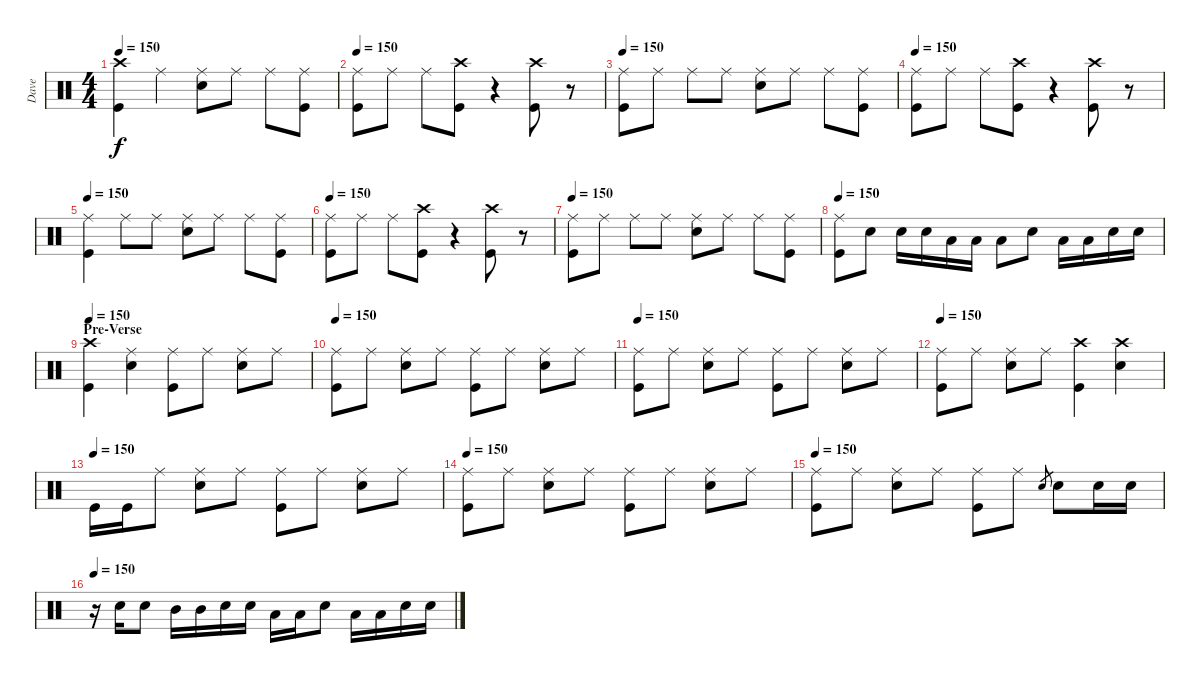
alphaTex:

\track ("Dave" "Dave") {instrument percussion}
\staff {score}
\articulation defaults
\ts (4 4)
\tempo 150
\clef neutral
\ks c
("Crash high (hit)" "Kick (hit)").4{dy f} "Ride (middle)".4 ("Ride (middle)" "Snare (hit) 2").8 "Ride (middle)".8 "Ride (middle)".8 ("Ride (middle)" "Kick (hit)").8 |
\tempo 150
("Ride (middle)" "Kick (hit)").8 "Ride (middle)".8 "Ride (middle)".8 ("Crash high (hit)" "Kick (hit)").8 r.4 ("Crash high (hit)" "Kick (hit)").8 r.8 |
\tempo 150
("Ride (middle)" "Kick (hit)").8 "Ride (middle)".8 "Ride (middle)".8 "Ride (middle)".8 ("Ride (middle)" "Snare (hit) 2").8 "Ride (middle)".8 "Ride (middle)".8 ("Ride (middle)" "Kick (hit)").8 |
\tempo 150
("Ride (middle)" "Kick (hit)").8 "Ride (middle)".8 "Ride (middle)".8 ("Crash high (hit)" "Kick (hit)").8 r.4 ("Crash high (hit)" "Kick (hit)").8 r.8 |
\tempo 150
("Ride (middle)" "Kick (hit)").4 "Ride (middle)".8 "Ride (middle)".8 ("Ride (middle)" "Snare (hit) 2").8 "Ride (middle)".8 "Ride (middle)".8 ("Ride (middle)" "Kick (hit)").8 |
\tempo 150
("Ride (middle)" "Kick (hit)").8 "Ride (middle)".8 "Ride (middle)".8 ("Crash high (hit)" "Kick (hit)").8 r.4 ("Crash high (hit)" "Kick (hit)").8 r.8 |
\tempo 150
("Ride (middle)" "Kick (hit)").8 "Ride (middle)".8 "Ride (middle)".8 "Ride (middle)".8 ("Ride (middle)" "Snare (hit) 2").8 "Ride (middle)".8 "Ride (middle)".8 ("Ride (middle)" "Kick (hit)").8 |
\tempo 150
("Ride (middle)" "Kick (hit)").8 "Snare (hit) 2".8 "Snare (hit) 2".16 "Snare (hit) 2".16 "Low Tom (hit)".16 "Low Tom (hit)".16 "Low Tom (hit)".8 "Snare (hit) 2".8 "Low Tom (hit)".16 "Low Tom (hit)".16 "Snare (hit) 2".16 "Snare (hit) 2".16 |
\section ("" "Pre-Verse")
\tempo 150
("Crash high (hit)" "Kick (hit)").4 ("Ride (middle)" "Snare (hit) 2").4 ("Ride (middle)" "Kick (hit)").8 "Ride (middle)".8 ("Ride (middle)" "Snare (hit) 2").8 "Ride (middle)".8 |
\tempo 150
("Ride (middle)" "Kick (hit)").8 "Ride (middle)".8 ("Ride (middle)" "Snare (hit) 2").8 "Ride (middle)".8 ("Ride (middle)" "Kick (hit)").8 "Ride (middle)".8 ("Ride (middle)" "Snare (hit) 2").8 "Ride (middle)".8 |
\tempo 150
("Ride (middle)" "Kick (hit)").8 "Ride (middle)".8 ("Ride (middle)" "Snare (hit) 2").8 "Ride (middle)".8 ("Ride (middle)" "Kick (hit)").8 "Ride (middle)".8 ("Ride (middle)" "Snare (hit) 2").8 "Ride (middle)".8 |
\tempo 150
("Ride (middle)" "Kick (hit)").8 "Ride (middle)".8 ("Ride (middle)" "Snare (hit) 2").8 "Ride (middle)".8 ("Crash high (hit)" "Kick (hit)").4 ("Crash high (hit)" "Snare (hit) 2").4 |
\tempo (150)
"Kick (hit)".16 "Kick (hit)".16 "Ride (middle)".8 ("Ride (middle)" "Snare (hit) 2").8 "Ride (middle)".8 ("Ride (middle)" "Kick (hit)").8 "Ride (middle)".8 ("Ride (middle)" "Snare (hit) 2").8 "Ride (middle)".8 |
\tempo 150
("Ride (middle)" "Kick (hit)").8 "Ride (middle)".8 ("Ride (middle)" "Snare (hit) 2").8 "Ride (middle)".8 ("Ride (middle)" "Kick (hit)").8 "Ride (middle)".8 ("Ride (middle)" "Snare (hit) 2").8 "Ride (middle)".8 |
\tempo 150
("Ride (middle)" "Kick (hit)").8 "Ride (middle)".8 ("Ride (middle)" "Snare (hit) 2").8 "Ride (middle)".8 ("Ride (middle)" "Kick (hit)").8 "Ride (middle)".8 "Snare (hit) 2".8{gr} "Snare (hit) 2".8 "Snare (hit) 2".16 "Snare (hit) 2".16 |
\tempo 150
r.16 "Snare (hit) 2".16 "Snare (hit) 2".8 "Mid Tom (hit)".16 "Mid Tom (hit)".16 "Snare (hit) 2".16 "Snare (hit) 2".16 "Low Tom (hit)".16 "Low Tom (hit)".16 "Snare (hit) 2".8 "Low Tom (hit)".16 "Low Tom (hit)".16 "Snare (hit) 2".16 "Snare (hit) 2".16
